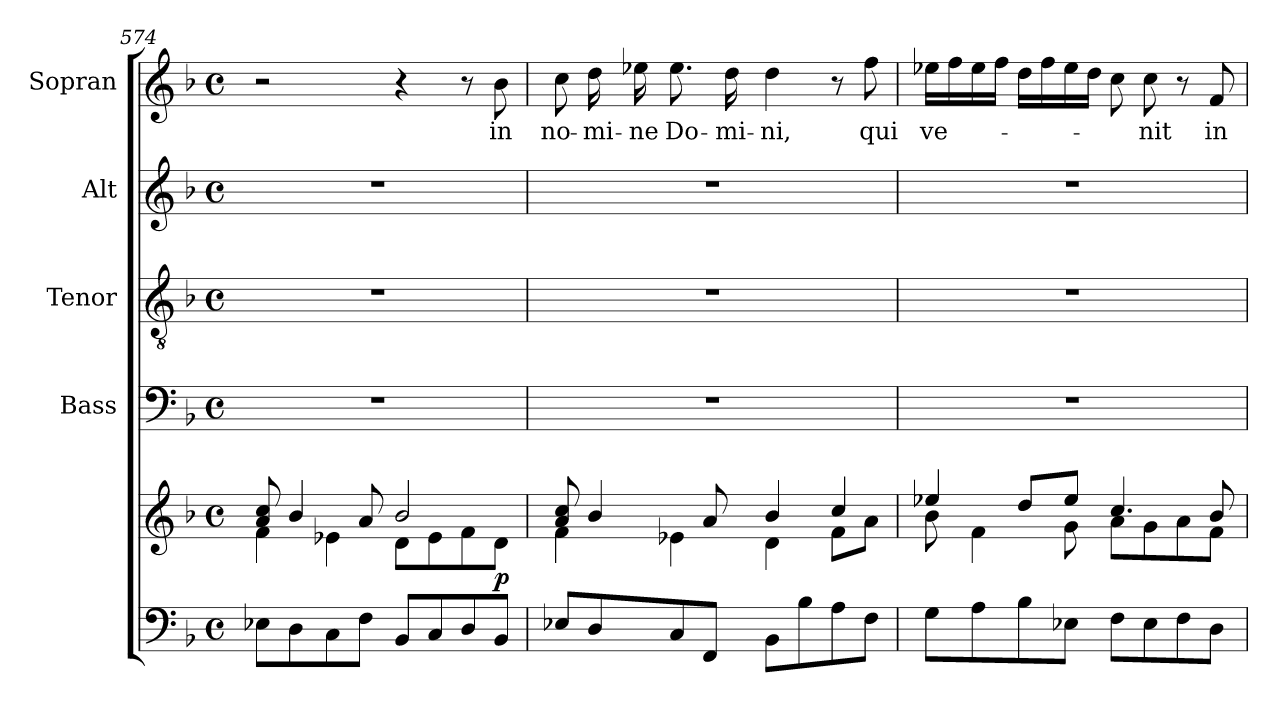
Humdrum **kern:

**kern	**kern	**dynam	**kern	**kern	**kern	**kern	**text
*part5	*part5	*part5	*part4	*part3	*part2	*part1	*part1
*staff6	*staff5	*staff5/6	*staff4	*staff3	*staff2	*staff1	*staff1
*	*	*	*I"Bass	*I"Tenor	*I"Alt	*I"Sopran	*
*	*	*	*I'B.	*I'T.	*I'A.	*I'S.	*
*clefF4	*clefG2	*	*clefF4	*clefGv2	*clefG2	*clefG2	*
*k[b-]	*k[b-]	*	*k[b-]	*k[b-]	*k[b-]	*k[b-]	*
*F:	*F:	*	*F:	*F:	*F:	*F:	*
*M4/4	*M4/4	*	*M4/4	*M4/4	*M4/4	*M4/4	*
*met(c)	*met(c)	*	*met(c)	*met(c)	*met(c)	*met(c)	*
=574	=574	=574	=574	=574	=574	=574	=574
*	*^	*	*	*	*	*	*
8E-X\L	8a/ 8cc/	4f\	.	1r	1r	1r	2r	.
8D\	4b-/	.	.	.	.	.	.	.
8C\	.	4e-X\	.	.	.	.	.	.
8F\J	8a/	.	.	.	.	.	.	.
8BB-/L	2b-/	8d\L	.	.	.	.	4r	.
8C/	.	8e-\	.	.	.	.	.	.
8D/	.	8f\	.	.	.	.	8r	.
!	!	!	!LO:DY:a=2	!	!	!	!	!LO:LY:b
8BB-/J	.	8d\J	p	.	.	.	8b-\	in
!!LO:PB:g=z
=575	=575	=575	=575	=575	=575	=575	=575	=575
!	!	!	!	!	!	!	!	!LO:LY:b
8E-X/L	8a/ 8cc/	4f\	.	1r	1r	1r	8cc\	no-
!	!	!	!	!	!	!	!	!LO:LY:b
8D/	4b-/	.	.	.	.	.	16dd\	-mi-
!	!	!	!	!	!	!	!	!LO:LY:b
.	.	.	.	.	.	.	16ee-X\	-ne
!	!	!	!	!	!	!	!	!LO:LY:b
8C/	.	4e-X\	.	.	.	.	8.ee-\	Do-
8FF/J	8a/	.	.	.	.	.	.	.
!	!	!	!	!	!	!	!	!LO:LY:b
.	.	.	.	.	.	.	16dd\	-mi-
!	!	!	!	!	!	!	!	!LO:LY:b
8BB-\L	4b-/	4d\	.	.	.	.	4dd\	-ni,
8B-\	.	.	.	.	.	.	.	.
8A\	4cc/	8f\L	.	.	.	.	8r	.
!	!	!	!	!	!	!	!	!LO:LY:b
8F\J	.	8a\J	.	.	.	.	8ff\	qui
=576	=576	=576	=576	=576	=576	=576	=576	=576
!	!	!	!	!	!	!	!	!LO:LY:b
8G\L	4ee-X/	8b-\	.	1r	1r	1r	16ee-X\LL	ve-
.	.	.	.	.	.	.	16ff\	.
8A\	.	4f\	.	.	.	.	16ee-\	.
.	.	.	.	.	.	.	16ff\JJ	.
8B-\	8dd/L	.	.	.	.	.	16dd\LL	.
.	.	.	.	.	.	.	16ff\	.
8E-X\J	8ee-/J	8g\	.	.	.	.	16ee-\	.
.	.	.	.	.	.	.	16dd\JJ	.
8F\L	4.cc/	8a\L	.	.	.	.	8cc\	.
!	!	!	!	!	!	!	!	!LO:LY:b
8E-\	.	8g\	.	.	.	.	8cc\	-nit
8F\	.	8a\	.	.	.	.	8r	.
!	!	!	!	!	!	!	!	!LO:LY:b
8D\J	8b-/	8f\J	.	.	.	.	8f/	in
*	*v	*v	*	*	*	*	*	*
=	=	=	=	=	=	=	=
*-	*-	*-	*-	*-	*-	*-	*-
